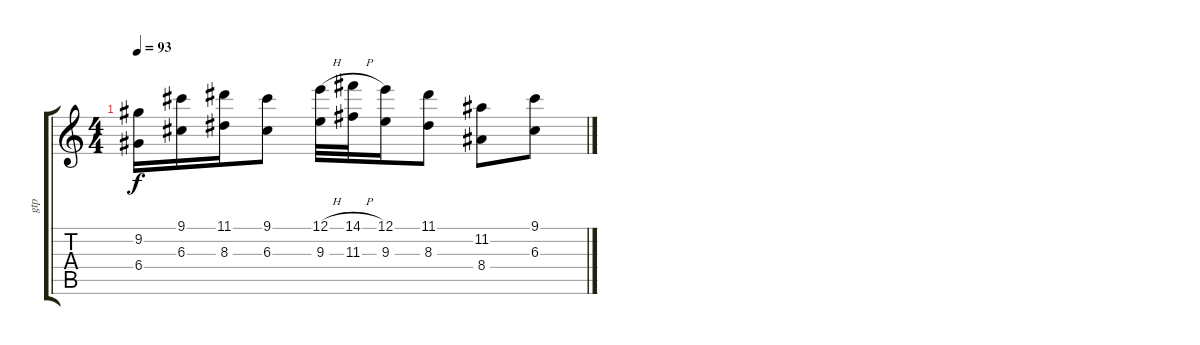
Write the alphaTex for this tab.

\track ("gtp" "gtp") {solo instrument electricguitarjazz}
\staff {score tabs}
\tuning (E4 B3 G3 D3 A2 E2) {hide}
\ts (4 4)
\tempo 93
\clef g2
\ks c
(9.2 6.4).16{dy f} (9.1 6.3).16 (11.1 8.3).16 (9.1 6.3).8 (12.1{h} 9.3).32 (14.1{h} 11.3).32 (12.1 9.3).16 (11.1 8.3).8 (11.2 8.4).8 (9.1 6.3).8
